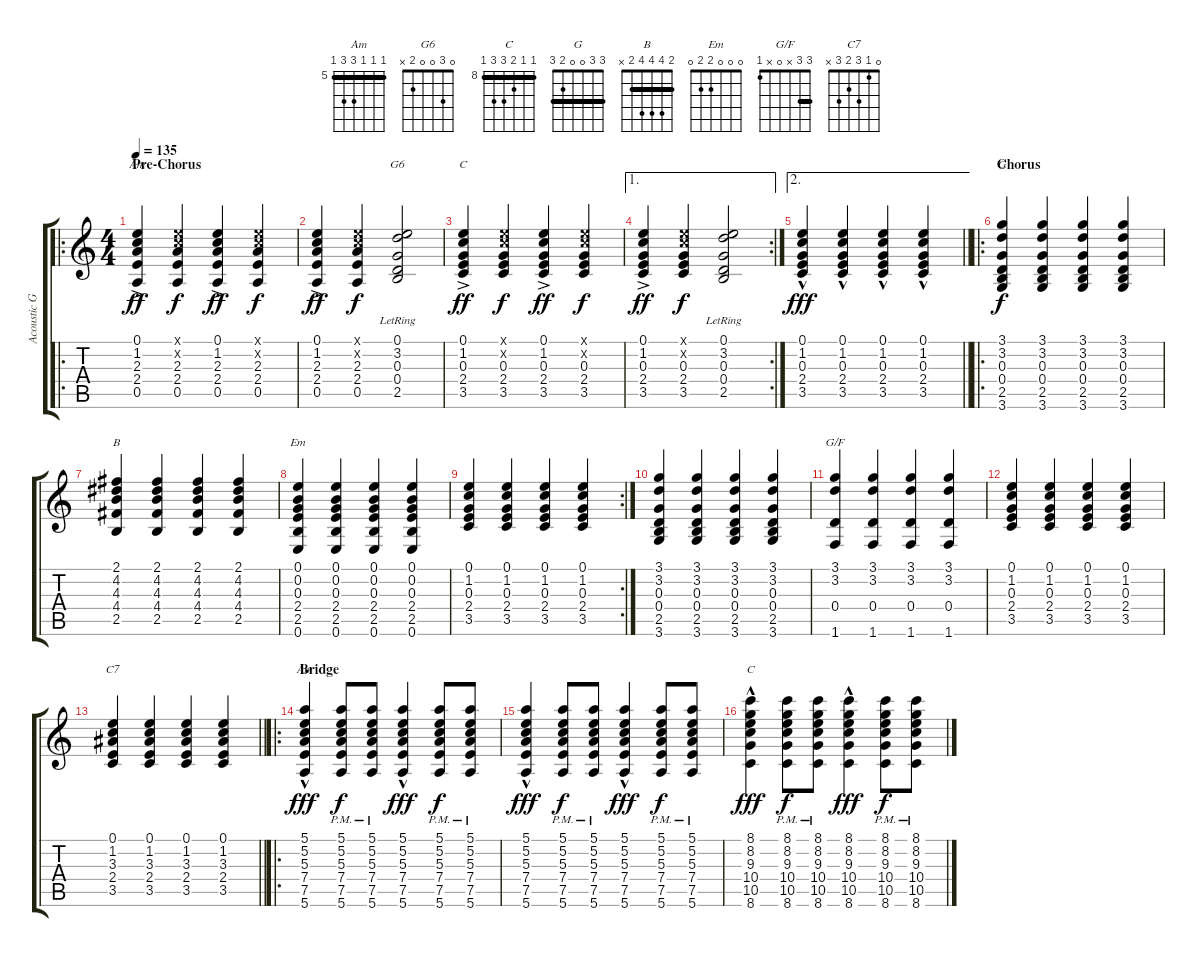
\track ("Acoustic Guitar" "Acoustic G") {instrument acousticguitarsteel bank 1}
\staff {score tabs}
\tuning (E4 B3 G3 D3 A2 E2) {hide}
\chord ("Am" 0 1 2 2 0 x)
\chord ("G6" 0 3 0 0 2 x)
\chord ("C" 0 1 0 2 3 x)
\chord ("G" 3 3 0 0 2 3) {barre 3}
\chord ("B" 2 4 4 4 2 x) {barre 2}
\chord ("Em" 0 0 0 2 2 0)
\chord ("G/F" 3 3 x 0 x 1) {barre 3}
\chord ("C7" 0 1 3 2 3 x)
\chord ("Am" 5 5 5 7 7 5) {firstfret 5 barre 5}
\chord ("C" 8 8 9 10 10 8) {firstfret 8 barre 8}
\ro
\ts (4 4)
\section ("" "Pre-Chorus")
\tempo 135
\clef g2
\ks c
(0.1{ac} 1.2{ac} 2.3{ac} 2.4{ac} 0.5{ac}).4{ch "Am" dy ff} (0.1{x} 1.2{x} 2.3 2.4 0.5).4{dy f} (0.1{ac} 1.2{ac} 2.3{ac} 2.4{ac} 0.5{ac}).4{dy ff} (0.1{x} 1.2{x} 2.3 2.4 0.5).4{dy f} |
(0.1{ac} 1.2{ac} 2.3{ac} 2.4{ac} 0.5{ac}).4{dy ff} (0.1{x} 1.2{x} 2.3 2.4 0.5).4{dy f} (0.1{lr} 3.2{lr} 0.3{lr} 0.4{lr} 2.5{lr}).2{ch "G6"} |
(0.1{ac} 1.2{ac} 0.3{ac} 2.4{ac} 3.5{ac}).4{ch "C" dy ff} (0.1{x} 1.2{x} 0.3 2.4 3.5).4{dy f} (0.1{ac} 1.2{ac} 0.3{ac} 2.4{ac} 3.5{ac}).4{dy ff} (0.1{x} 1.2{x} 0.3 2.4 3.5).4{dy f} |
\ae 1
\rc 2
(0.1{ac} 1.2{ac} 0.3{ac} 2.4{ac} 3.5{ac}).4{dy ff} (0.1{x} 1.2{x} 0.3 2.4 3.5).4{dy f} (0.1{lr} 3.2{lr} 0.3{lr} 0.4{lr} 2.5{lr}).2 |
\ae 2
\barLineRight lightlight
(0.1{hac} 1.2{hac} 0.3{hac} 2.4{hac} 3.5{hac}).4{dy fff} (0.1{hac} 1.2{hac} 0.3{hac} 2.4{hac} 3.5{hac}).4 (0.1{hac} 1.2{hac} 0.3{hac} 2.4{hac} 3.5{hac}).4 (0.1{hac} 1.2{hac} 0.3{hac} 2.4{hac} 3.5{hac}).4 |
\ro
\section ("" "Chorus")
(3.1 3.2 0.3 0.4 2.5 3.6).4{ch "G" dy f} (3.1 3.2 0.3 0.4 2.5 3.6).4 (3.1 3.2 0.3 0.4 2.5 3.6).4 (3.1 3.2 0.3 0.4 2.5 3.6).4 |
(2.1 4.2 4.3 4.4 2.5).4{ch "B"} (2.1 4.2 4.3 4.4 2.5).4 (2.1 4.2 4.3 4.4 2.5).4 (2.1 4.2 4.3 4.4 2.5).4 |
(0.1 0.2 0.3 2.4 2.5 0.6).4{ch "Em"} (0.1 0.2 0.3 2.4 2.5 0.6).4 (0.1 0.2 0.3 2.4 2.5 0.6).4 (0.1 0.2 0.3 2.4 2.5 0.6).4 |
\rc 2
(0.1 1.2 0.3 2.4 3.5).4 (0.1 1.2 0.3 2.4 3.5).4 (0.1 1.2 0.3 2.4 3.5).4 (0.1 1.2 0.3 2.4 3.5).4 |
(3.1 3.2 0.3 0.4 2.5 3.6).4 (3.1 3.2 0.3 0.4 2.5 3.6).4 (3.1 3.2 0.3 0.4 2.5 3.6).4 (3.1 3.2 0.3 0.4 2.5 3.6).4 |
(3.1 3.2 0.4 1.6).4{ch "G/F"} (3.1 3.2 0.4 1.6).4 (3.1 3.2 0.4 1.6).4 (3.1 3.2 0.4 1.6).4 |
(0.1 1.2 0.3 2.4 3.5).4 (0.1 1.2 0.3 2.4 3.5).4 (0.1 1.2 0.3 2.4 3.5).4 (0.1 1.2 0.3 2.4 3.5).4 |
\barLineRight lightlight
(0.1 1.2 3.3 2.4 3.5).4{ch "C7"} (0.1 1.2 3.3 2.4 3.5).4 (0.1 1.2 3.3 2.4 3.5).4 (0.1 1.2 3.3 2.4 3.5).4 |
\ro
\section ("" "Bridge")
(5.1{hac} 5.2{hac} 5.3{hac} 7.4{hac} 7.5{hac} 5.6{hac}).4{ch "Am" dy fff} (5.1{pm} 5.2{pm} 5.3{pm} 7.4{pm} 7.5{pm} 5.6{pm}).8{dy f} (5.1{pm} 5.2{pm} 5.3{pm} 7.4{pm} 7.5{pm} 5.6{pm}).8 (5.1{hac} 5.2{hac} 5.3{hac} 7.4{hac} 7.5{hac} 5.6{hac}).4{dy fff} (5.1{pm} 5.2{pm} 5.3{pm} 7.4{pm} 7.5{pm} 5.6{pm}).8{dy f} (5.1{pm} 5.2{pm} 5.3{pm} 7.4{pm} 7.5{pm} 5.6{pm}).8 |
(5.1{hac} 5.2{hac} 5.3{hac} 7.4{hac} 7.5{hac} 5.6{hac}).4{dy fff} (5.1{pm} 5.2{pm} 5.3{pm} 7.4{pm} 7.5{pm} 5.6{pm}).8{dy f} (5.1{pm} 5.2{pm} 5.3{pm} 7.4{pm} 7.5{pm} 5.6{pm}).8 (5.1{hac} 5.2{hac} 5.3{hac} 7.4{hac} 7.5{hac} 5.6{hac}).4{dy fff} (5.1{pm} 5.2{pm} 5.3{pm} 7.4{pm} 7.5{pm} 5.6{pm}).8{dy f} (5.1{pm} 5.2{pm} 5.3{pm} 7.4{pm} 7.5{pm} 5.6{pm}).8 |
(8.1{hac} 8.2{hac} 9.3{hac} 10.4{hac} 10.5{hac} 8.6{hac}).4{ch "C" dy fff} (8.1{pm} 8.2{pm} 9.3{pm} 10.4{pm} 10.5{pm} 8.6{pm}).8{dy f} (8.1{pm} 8.2{pm} 9.3{pm} 10.4{pm} 10.5{pm} 8.6{pm}).8 (8.1{hac} 8.2{hac} 9.3{hac} 10.4{hac} 10.5{hac} 8.6{hac}).4{dy fff} (8.1{pm} 8.2{pm} 9.3{pm} 10.4{pm} 10.5{pm} 8.6{pm}).8{dy f} (8.1{pm} 8.2{pm} 9.3{pm} 10.4{pm} 10.5{pm} 8.6{pm}).8
